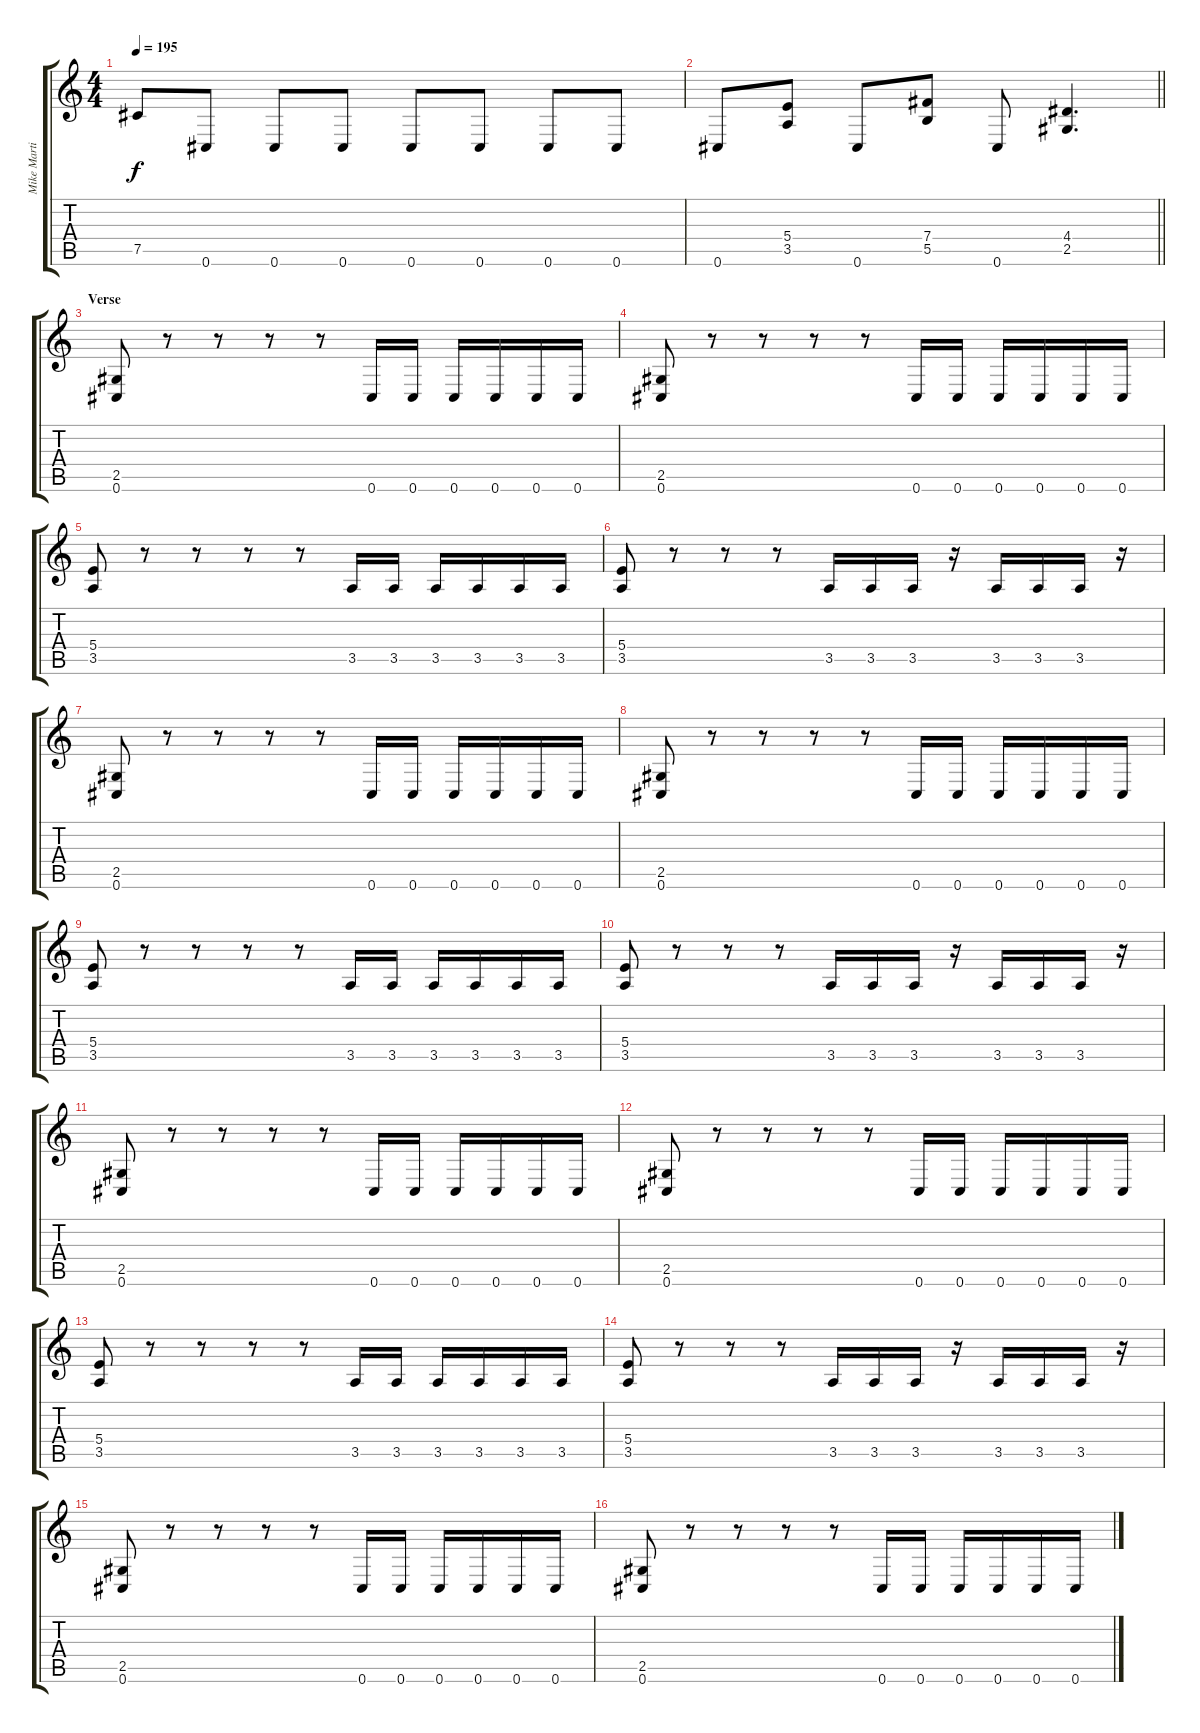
\track ("Mike Martin" "Mike Marti") {instrument distortionguitar}
\staff {score tabs}
\tuning (Db4 Ab3 E3 B2 Gb2 Db2) {hide}
\ts (4 4)
\tempo 195
\clef g2
\ks c
7.5.8{dy f} 0.6.8 0.6.8 0.6.8 0.6.8 0.6.8 0.6.8 0.6.8 |
\barLineRight lightlight
0.6.8 (5.4 3.5).8 0.6.8 (7.4 5.5).8 0.6.8 (4.4 2.5).4{d} |
\section ("" "Verse")
(2.5 0.6).8 r.8 r.8 r.8 r.8 0.6.16 0.6.16 0.6.16 0.6.16 0.6.16 0.6.16 |
(2.5 0.6).8 r.8 r.8 r.8 r.8 0.6.16 0.6.16 0.6.16 0.6.16 0.6.16 0.6.16 |
(5.4 3.5).8 r.8 r.8 r.8 r.8 3.5.16 3.5.16 3.5.16 3.5.16 3.5.16 3.5.16 |
(5.4 3.5).8 r.8 r.8 r.8 3.5.16 3.5.16 3.5.16 r.16 3.5.16 3.5.16 3.5.16 r.16 |
(2.5 0.6).8 r.8 r.8 r.8 r.8 0.6.16 0.6.16 0.6.16 0.6.16 0.6.16 0.6.16 |
(2.5 0.6).8 r.8 r.8 r.8 r.8 0.6.16 0.6.16 0.6.16 0.6.16 0.6.16 0.6.16 |
(5.4 3.5).8 r.8 r.8 r.8 r.8 3.5.16 3.5.16 3.5.16 3.5.16 3.5.16 3.5.16 |
(5.4 3.5).8 r.8 r.8 r.8 3.5.16 3.5.16 3.5.16 r.16 3.5.16 3.5.16 3.5.16 r.16 |
(2.5 0.6).8 r.8 r.8 r.8 r.8 0.6.16 0.6.16 0.6.16 0.6.16 0.6.16 0.6.16 |
(2.5 0.6).8 r.8 r.8 r.8 r.8 0.6.16 0.6.16 0.6.16 0.6.16 0.6.16 0.6.16 |
(5.4 3.5).8 r.8 r.8 r.8 r.8 3.5.16 3.5.16 3.5.16 3.5.16 3.5.16 3.5.16 |
(5.4 3.5).8 r.8 r.8 r.8 3.5.16 3.5.16 3.5.16 r.16 3.5.16 3.5.16 3.5.16 r.16 |
(2.5 0.6).8 r.8 r.8 r.8 r.8 0.6.16 0.6.16 0.6.16 0.6.16 0.6.16 0.6.16 |
(2.5 0.6).8 r.8 r.8 r.8 r.8 0.6.16 0.6.16 0.6.16 0.6.16 0.6.16 0.6.16
